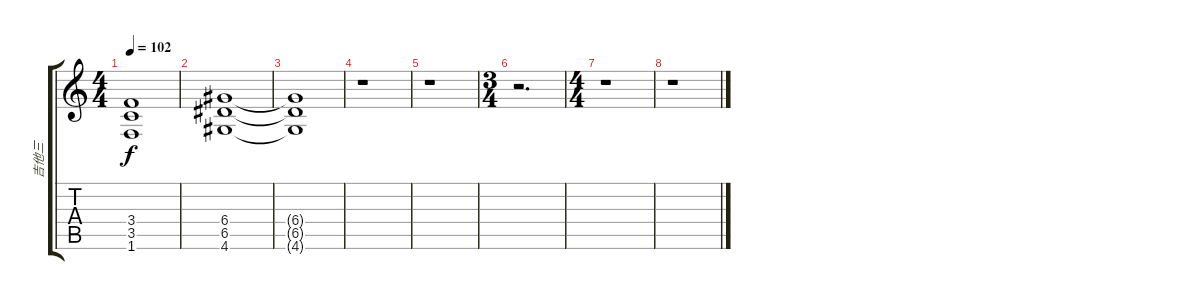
\track ("吉他三" "吉他三") {instrument distortionguitar}
\staff {score tabs}
\tuning (E4 B3 G3 D3 A2 E2) {hide}
\ts (4 4)
\tempo 102
\clef g2
\ks c
(3.4 3.5 1.6).1{dy f} |
(6.4 6.5 4.6).1{volume 4} |
(6.4{t} 6.5{t} 4.6{t}).1 |
r.1 |
r.1 |
\ts (3 4)
r.2{d} |
\ts (4 4)
r.1 |
r.1
